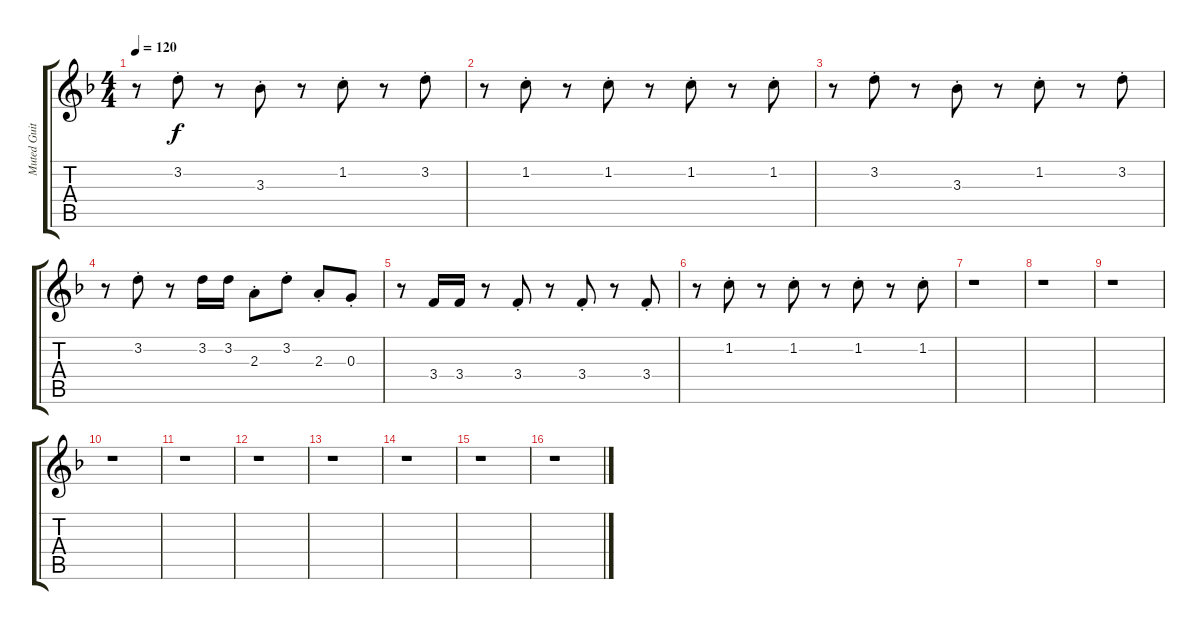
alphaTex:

\track ("Muted Guitar" "Muted Guit") {instrument electricguitarmuted}
\staff {score tabs}
\tuning (E4 B3 G3 D3 A2 E2) {hide}
\ts (4 4)
\tempo 120
\clef g2
\ks f
r.8{dy f} 3.2{st}.8 r.8 3.3{st}.8 r.8 1.2{st}.8 r.8 3.2{st}.8 |
r.8 1.2{st}.8 r.8 1.2{st}.8 r.8 1.2{st}.8 r.8 1.2{st}.8 |
r.8 3.2{st}.8 r.8 3.3{st}.8 r.8 1.2{st}.8 r.8 3.2{st}.8 |
r.8 3.2{st}.8 r.8 3.2.16 3.2.16 2.3{st}.8 3.2{st}.8 2.3{st}.8 0.3{st}.8 |
r.8 3.4.16 3.4.16 r.8 3.4{st}.8 r.8 3.4{st}.8 r.8 3.4{st}.8 |
r.8 1.2{st}.8 r.8 1.2{st}.8 r.8 1.2{st}.8 r.8 1.2{st}.8 |
r.1 |
r.1 |
r.1 |
r.1 |
r.1 |
r.1 |
r.1 |
r.1 |
r.1 |
r.1
